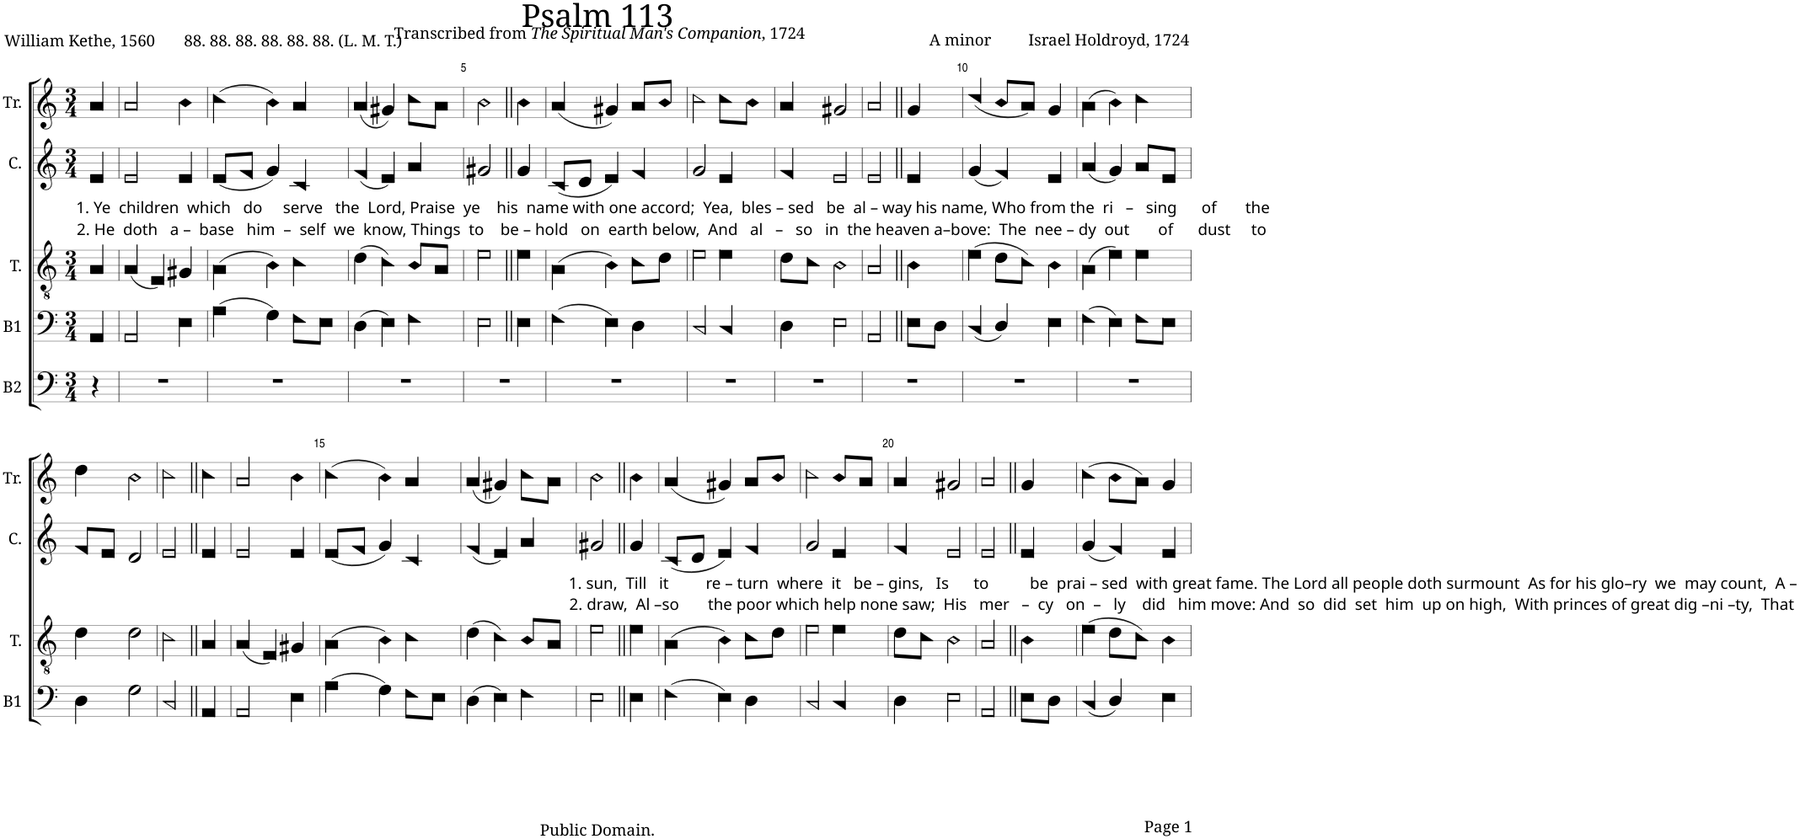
**kern	**kern	**kern	**kern	**kern
*part5	*part4	*part3	*part2	*part1
*staff5	*staff4	*staff3	*staff2	*staff1
*I"B2	*I"B1	*I"T.	*I"C.	*I"Tr.
*I'B2	*I'B1	*I'T.	*I'C.	*I'Tr.
*clefF4	*clefF4	*clefGv2	*clefG2	*clefG2
*k[]	*k[]	*k[]	*k[]	*k[]
*M3/4	*M3/4	*M3/4	*M3/4	*M3/4
=1	=1	=1	=1	=1
!	!	!	!LO:TX:b:t=1. Ye  children  which   do     serve   the  Lord, Praise  ye    his  name with one accord;  Yea,  bles – sed   be  al – way his name, Who from the  ri   –   sing      of       the	!
!	!	!	!LO:TX:b:t=2. He  doth   a –  base   him  –  self  we  know, Things  to    be – hold   on  earth below,  And   al   –   so   in  the heaven a–bove&colon;  The  nee – dy  out       of      dust     to	!
4r	4AA!/	4A!/	4e!/	4a!/
=2	=2	=2	=2	=2
2.r	2AA!/	(4A!/	2e!/	2a!/
.	.	4E!/)	.	.
.	4E!\	4G#X!/	4e!/	4b!\
=3	=3	=3	=3	=3
2.r	(4A!\	(4A!\	(8e!/L	(4cc!\
.	.	.	8f!/J	.
.	4G!\)	4B!\)	4g!/)	4b!\)
.	8F!\L	4c!\	4c!/	4a!/
.	8E!\J	.	.	.
=4	=4	=4	=4	=4
2.r	(4D!\	(4d!\	(4f!/	(4a!/
.	4E!\)	4c!\)	4e!/)	4g#X!/)
.	4F!\	8B!/L	4a!/	8cc!\L
.	.	8A!/J	.	8a!\J
=5	=5	=5	=5	=5
2.r	2E!\	2e!\	2g#X!/	2b!\
.	4E!\	4e!\	4g#!/	4b!\
=6	=6	=6	=6	=6
2.r	(4F!\	(4A!\	(8c!/L	(4a!/
.	.	.	8d!/J	.
.	4E!\)	4B!\)	4e!/)	4g#X!/)
.	4D!\	8c!\L	4f!/	8a!/L
.	.	8d!\J	.	8b!/J
=7	=7	=7	=7	=7
2.r	2C!/	2e!\	2g!/	2cc!\
.	4C!/	4e!\	4e!/	8cc!\L
.	.	.	.	8b!\J
=8	=8	=8	=8	=8
2.r	4D!\	8d!\L	4f!/	4a!/
.	.	8c!\J	.	.
.	2E!\	2B!\	2e!/	2g#X!/
=9	=9	=9	=9	=9
2.r	2AA!/	2A!/	2e!/	2a!/
.	8E!\L	4B!\	4e!/	4g!/
.	8D!\J	.	.	.
=10	=10	=10	=10	=10
2.r	(4C!/	(4e!\	(4g!/	(4cc!/
.	4D!/)	8d!\L	4f!/)	8b!/L
.	.	8c!\J)	.	8a!/J)
.	4E!\	4B!\	4e!/	4g!/
=11	=11	=11	=11	=11
2.r	(4F!\	(4A!\	(4a!/	(4a!\
.	4E!\)	4e!\)	4g!/)	4b!\)
.	8F!\L	4e!\	8a!/L	4cc!\
.	8E!\J	.	8e!/J	.
!!LO:LB:g=z
=12	=12	=12	=12	=12
2.r	4D!\	4d!\	8f!/L	4dd!\
.	.	.	8e!/J	.
.	2G!\	2d!\	2d!/	2b!\
=13	=13	=13	=13	=13
2.r	2C!/	2c!\	2e!/	2cc!\
.	4AA!/	4A!/	4e!/	4cc!\
=14	=14	=14	=14	=14
2.r	2AA!/	(4A!/	2e!/	2a!/
.	.	4E!/)	.	.
.	4E!\	4G#X!/	4e!/	4b!\
=15	=15	=15	=15	=15
2.r	(4A!\	(4A!\	(8e!/L	(4cc!\
.	.	.	8f!/J	.
.	4G!\)	4B!\)	4g!/)	4b!\)
.	8F!\L	4c!\	4c!/	4a!/
.	8E!\J	.	.	.
=16	=16	=16	=16	=16
2.r	(4D!\	(4d!\	(4f!/	(4a!/
.	4E!\)	4c!\)	4e!/)	4g#X!/)
.	4F!\	8B!/L	4a!/	8cc!\L
.	.	8A!/J	.	8a!\J
=17	=17	=17	=17	=17
!	!	!	!LO:TX:b:t=1. sun,  Till   it         re – turn  where  it   be – gins,   Is      to          be  prai – sed  with great fame. The Lord all people doth surmount  As for his glo–ry  we  may count,  A –	!
!	!	!	!LO:TX:b:t=2. draw,  Al –so       the poor which help none saw;  His   mer   –  cy   on  –   ly    did   him move&colon; And  so  did  set  him  up on high,  With princes of great dig –ni –ty,  That	!
2.r	2E!\	2e!\	2g#X!/	2b!\
.	4E!\	4e!\	4g#!/	4b!\
=18	=18	=18	=18	=18
2.r	(4F!\	(4A!\	(8c!/L	(4a!/
.	.	.	8d!/J	.
.	4E!\)	4B!\)	4e!/)	4g#X!/)
.	4D!\	8c!\L	4f!/	8a!/L
.	.	8d!\J	.	8b!/J
=19	=19	=19	=19	=19
2.r	2C!/	2e!\	2g!/	2cc!\
.	4C!/	4e!\	4e!/	8b!/L
.	.	.	.	8a!/J
=20	=20	=20	=20	=20
2.r	4D!\	8d!\L	4f!/	4a!/
.	.	8c!\J	.	.
.	2E!\	2B!\	2e!/	2g#X!/
=21	=21	=21	=21	=21
2.r	2AA!/	2A!/	2e!/	2a!/
.	8E!\L	4B!\	4e!/	4g!/
.	8D!\J	.	.	.
=22	=22	=22	=22	=22
2.r	(4C!/	(4e!\	(4g!/	(4cc!\
.	4D!/)	8d!\L	4f!/)	8b!\L
.	.	8c!\J)	.	8a!\J)
.	4E!\	4B!\	4e!/	4g!/
=	=	=	=	=
*-	*-	*-	*-	*-
